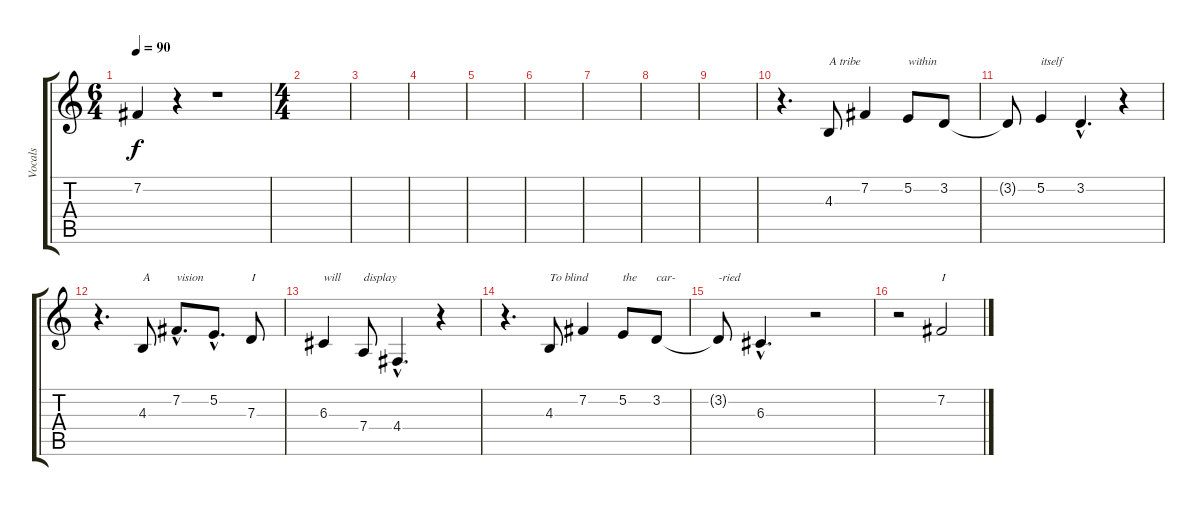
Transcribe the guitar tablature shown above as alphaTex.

\track ("Vocals" "Vocals") {instrument lead3calliope}
\staff {score tabs}
\tuning (E4 B3 G3 D3 A2 E2) {hide}
\ts (6 4)
\tempo 90
\clef g2
\ks c
7.2{t}.4{dy f} r.4 r.1 |
\ts (4 4)
|
|
|
|
|
|
|
|
r.4{d} 4.3.8{txt "A tribe"} 7.2.4 5.2.8{txt "within"} 3.2.8 |
3.2{t}.8 5.2.4{txt "itself"} 3.2{hac}.4{d} r.4 |
r.4{d} 4.3.8{txt "A"} 7.2{hac}.8{d txt "vision"} 5.2{hac}.8{d} 7.3.8{txt "I"} |
6.3.4{txt "will"} 7.4.8{txt "display"} 4.4{hac}.4{d} r.4 |
r.4{d} 4.3.8{txt "To blind"} 7.2.4 5.2.8{txt "the"} 3.2.8{txt "car-"} |
3.2{t}.8{txt "-ried"} 6.3{hac}.4{d} r.2 |
r.2 7.2.2{txt "I"}
